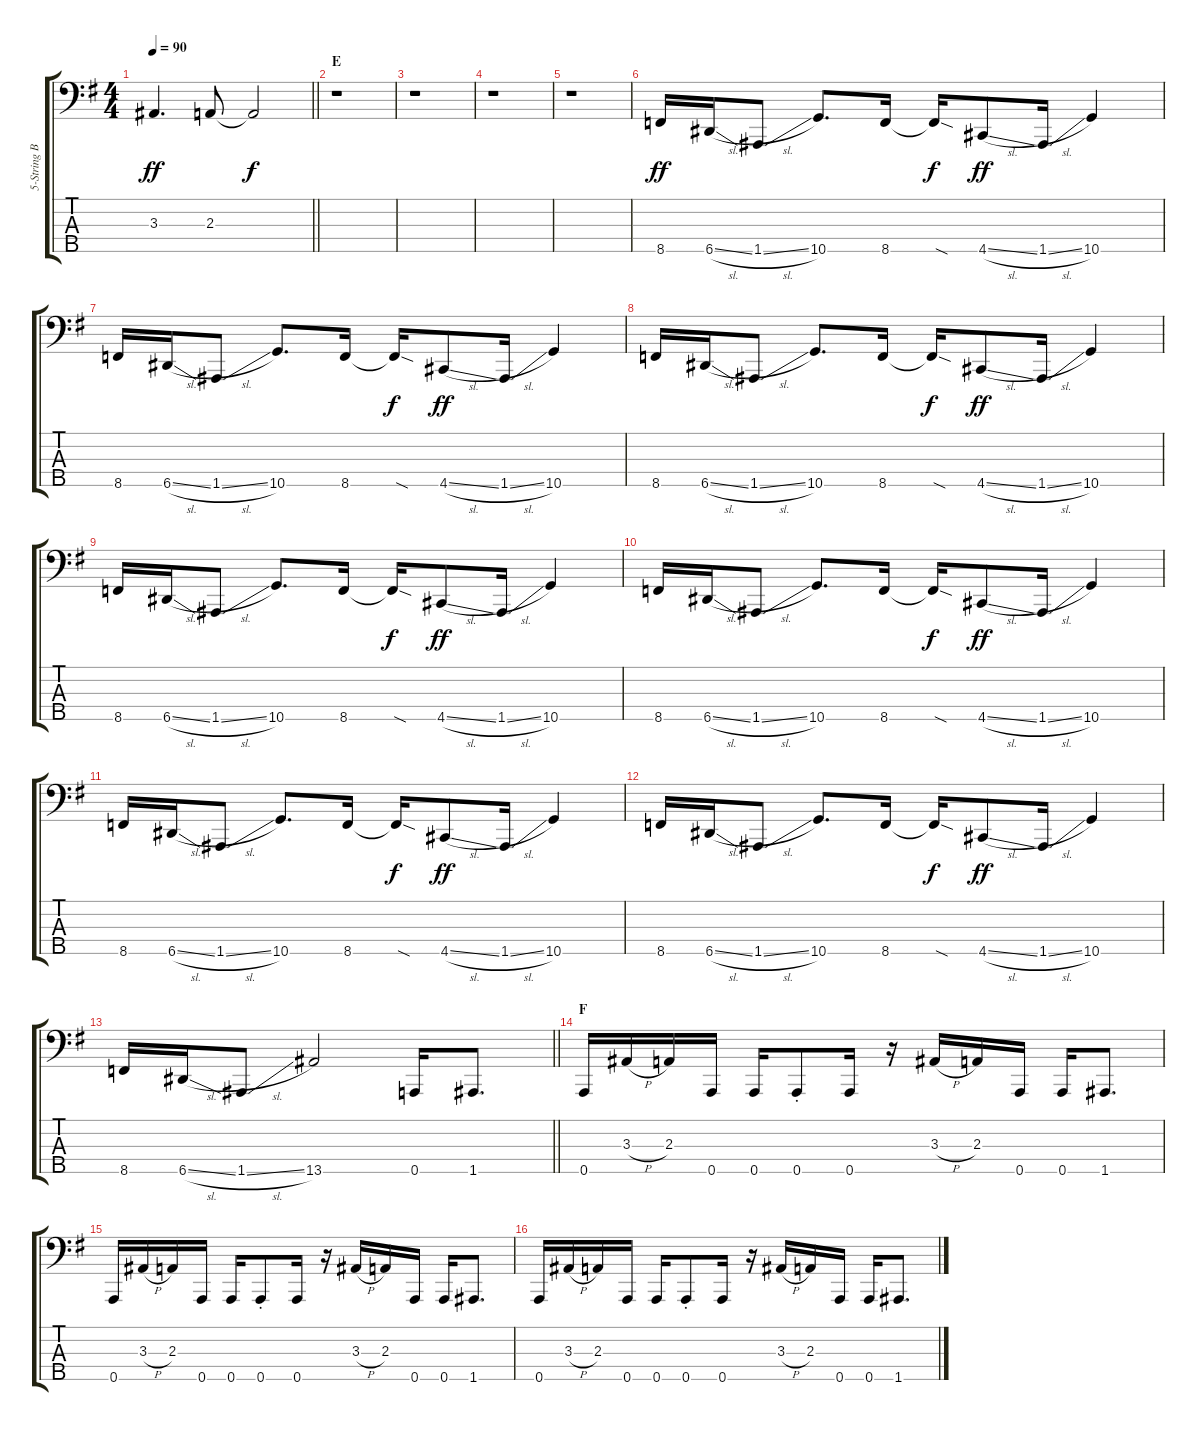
\track ("5-String Bass" "5-String B") {instrument electricbassfinger}
\staff {score tabs}
\tuning (F2 C2 G1 D1 A0) {hide}
\ts (4 4)
\tempo 90
\clef f4
\barLineRight lightlight
\ks g
3.3.4{d dy ff} 2.3.8 2.3{t}.2{dy f} |
\section ("" "E")
r.1 |
r.1 |
r.1 |
r.1 |
8.5.16{dy ff} 6.5{sl}.16 1.5{sl}.8 10.5.8{d} 8.5.16 8.5{sod t}.16{dy f} 4.5{sl}.8{dy ff} 1.5{sl}.16 10.5.4 |
8.5.16 6.5{sl}.16 1.5{sl}.8 10.5.8{d} 8.5.16 8.5{sod t}.16{dy f} 4.5{sl}.8{dy ff} 1.5{sl}.16 10.5.4 |
8.5.16 6.5{sl}.16 1.5{sl}.8 10.5.8{d} 8.5.16 8.5{sod t}.16{dy f} 4.5{sl}.8{dy ff} 1.5{sl}.16 10.5.4 |
8.5.16 6.5{sl}.16 1.5{sl}.8 10.5.8{d} 8.5.16 8.5{sod t}.16{dy f} 4.5{sl}.8{dy ff} 1.5{sl}.16 10.5.4 |
8.5.16 6.5{sl}.16 1.5{sl}.8 10.5.8{d} 8.5.16 8.5{sod t}.16{dy f} 4.5{sl}.8{dy ff} 1.5{sl}.16 10.5.4 |
8.5.16 6.5{sl}.16 1.5{sl}.8 10.5.8{d} 8.5.16 8.5{sod t}.16{dy f} 4.5{sl}.8{dy ff} 1.5{sl}.16 10.5.4 |
8.5.16 6.5{sl}.16 1.5{sl}.8 10.5.8{d} 8.5.16 8.5{sod t}.16{dy f} 4.5{sl}.8{dy ff} 1.5{sl}.16 10.5.4 |
\barLineRight lightlight
8.5.16 6.5{sl}.16 1.5{sl}.8 13.5.2 0.5.16 1.5.8{d} |
\section ("" "F")
0.5.16 3.3{h}.16 2.3.16 0.5.16 0.5.16 0.5{st}.8 0.5.16 r.16 3.3{h}.16 2.3.16 0.5.16 0.5.16 1.5.8{d} |
0.5.16 3.3{h}.16 2.3.16 0.5.16 0.5.16 0.5{st}.8 0.5.16 r.16 3.3{h}.16 2.3.16 0.5.16 0.5.16 1.5.8{d} |
0.5.16 3.3{h}.16 2.3.16 0.5.16 0.5.16 0.5{st}.8 0.5.16 r.16 3.3{h}.16 2.3.16 0.5.16 0.5.16 1.5.8{d}
